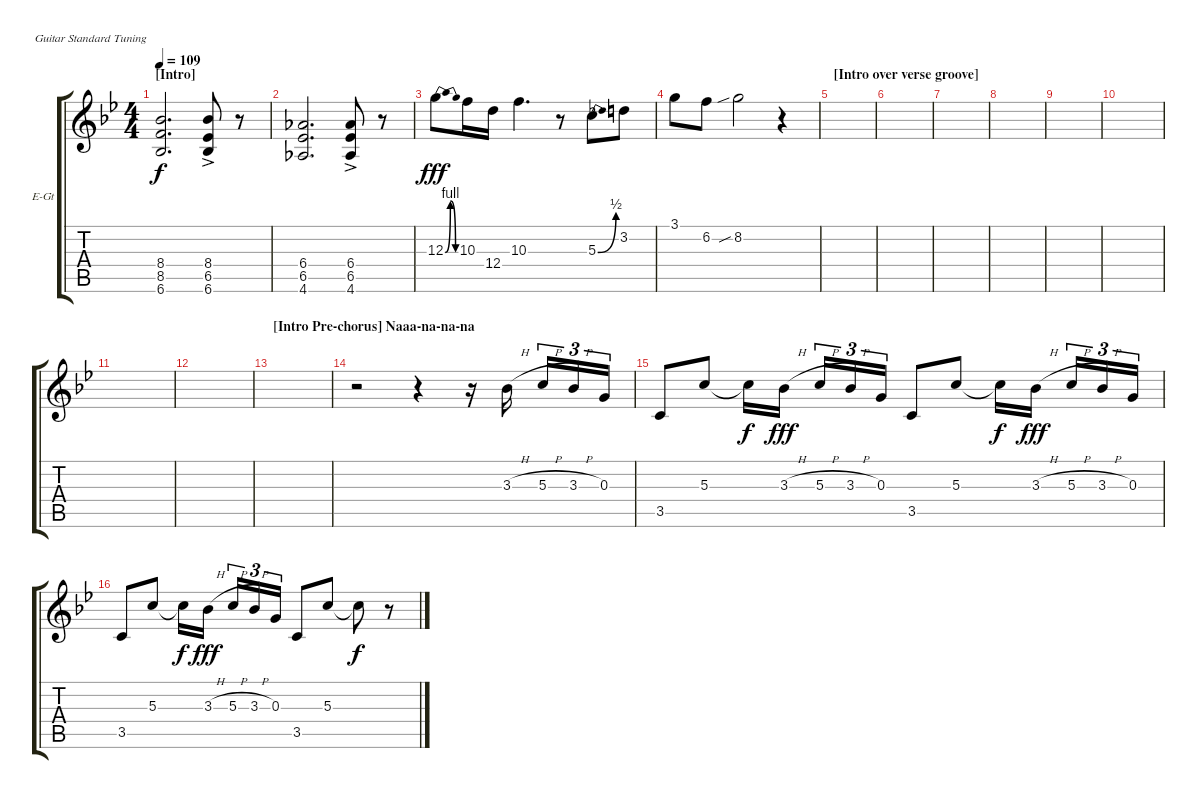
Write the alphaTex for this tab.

\bracketExtendMode groupsimilarinstruments
\firstSystemTrackNameOrientation horizontal
\otherSystemsTrackNameOrientation horizontal
\track ("Lead Guitar" "E-Gt") {instrument distortionguitar}
\staff {score tabs}
\tuning (E4 B3 G3 D3 A2 E2)
\ts (4 4)
\beaming (8 2 2 2 2)
\section ("" "[Intro]")
\tempo 109
\clef g2
\ks gminor
(8.4 8.5 6.6).2{d dy f instrument distortionguitar} (8.4{ac} 6.5 6.6).8 r.8 |
(6.4 6.5 4.6).2{d} (6.4{ac} 6.5 4.6).8 r.8 |
12.3{be (bendrelease 0 0 30 4 30 4 60 0)}.8{dy fff} 10.3.16 12.4.16 10.3.4{d} r.8 5.3{be (bend 0 0 60 2)}.8 3.2.8 |
3.1.8 6.2.8 8.2{sib}.2 r.4 |
\section ("" "[Intro over verse groove]")
|
|
|
|
|
|
|
|
\section ("" "[Intro Pre-chorus] Naaa-na-na-na")
|
r.2 r.4 r.16 3.3{h}.16 5.3{h}.16{tu (3 2)} 3.3{h}.16{tu (3 2)} 0.3.16{tu (3 2)} |
3.5.8 5.3.8 5.3{t}.16{dy f} 3.3{h}.16{dy fff} 5.3{h}.16{tu (3 2)} 3.3{h}.16{tu (3 2)} 0.3.16{tu (3 2)} 3.5.8 5.3.8 5.3{t}.16{dy f} 3.3{h}.16{dy fff} 5.3{h}.16{tu (3 2)} 3.3{h}.16{tu (3 2)} 0.3.16{tu (3 2)} |
3.5.8 5.3.8 5.3{t}.16{dy f} 3.3{h}.16{dy fff} 5.3{h}.16{tu (3 2)} 3.3{h}.16{tu (3 2)} 0.3.16{tu (3 2)} 3.5.8 5.3.8 5.3{t}.8{dy f} r.8
